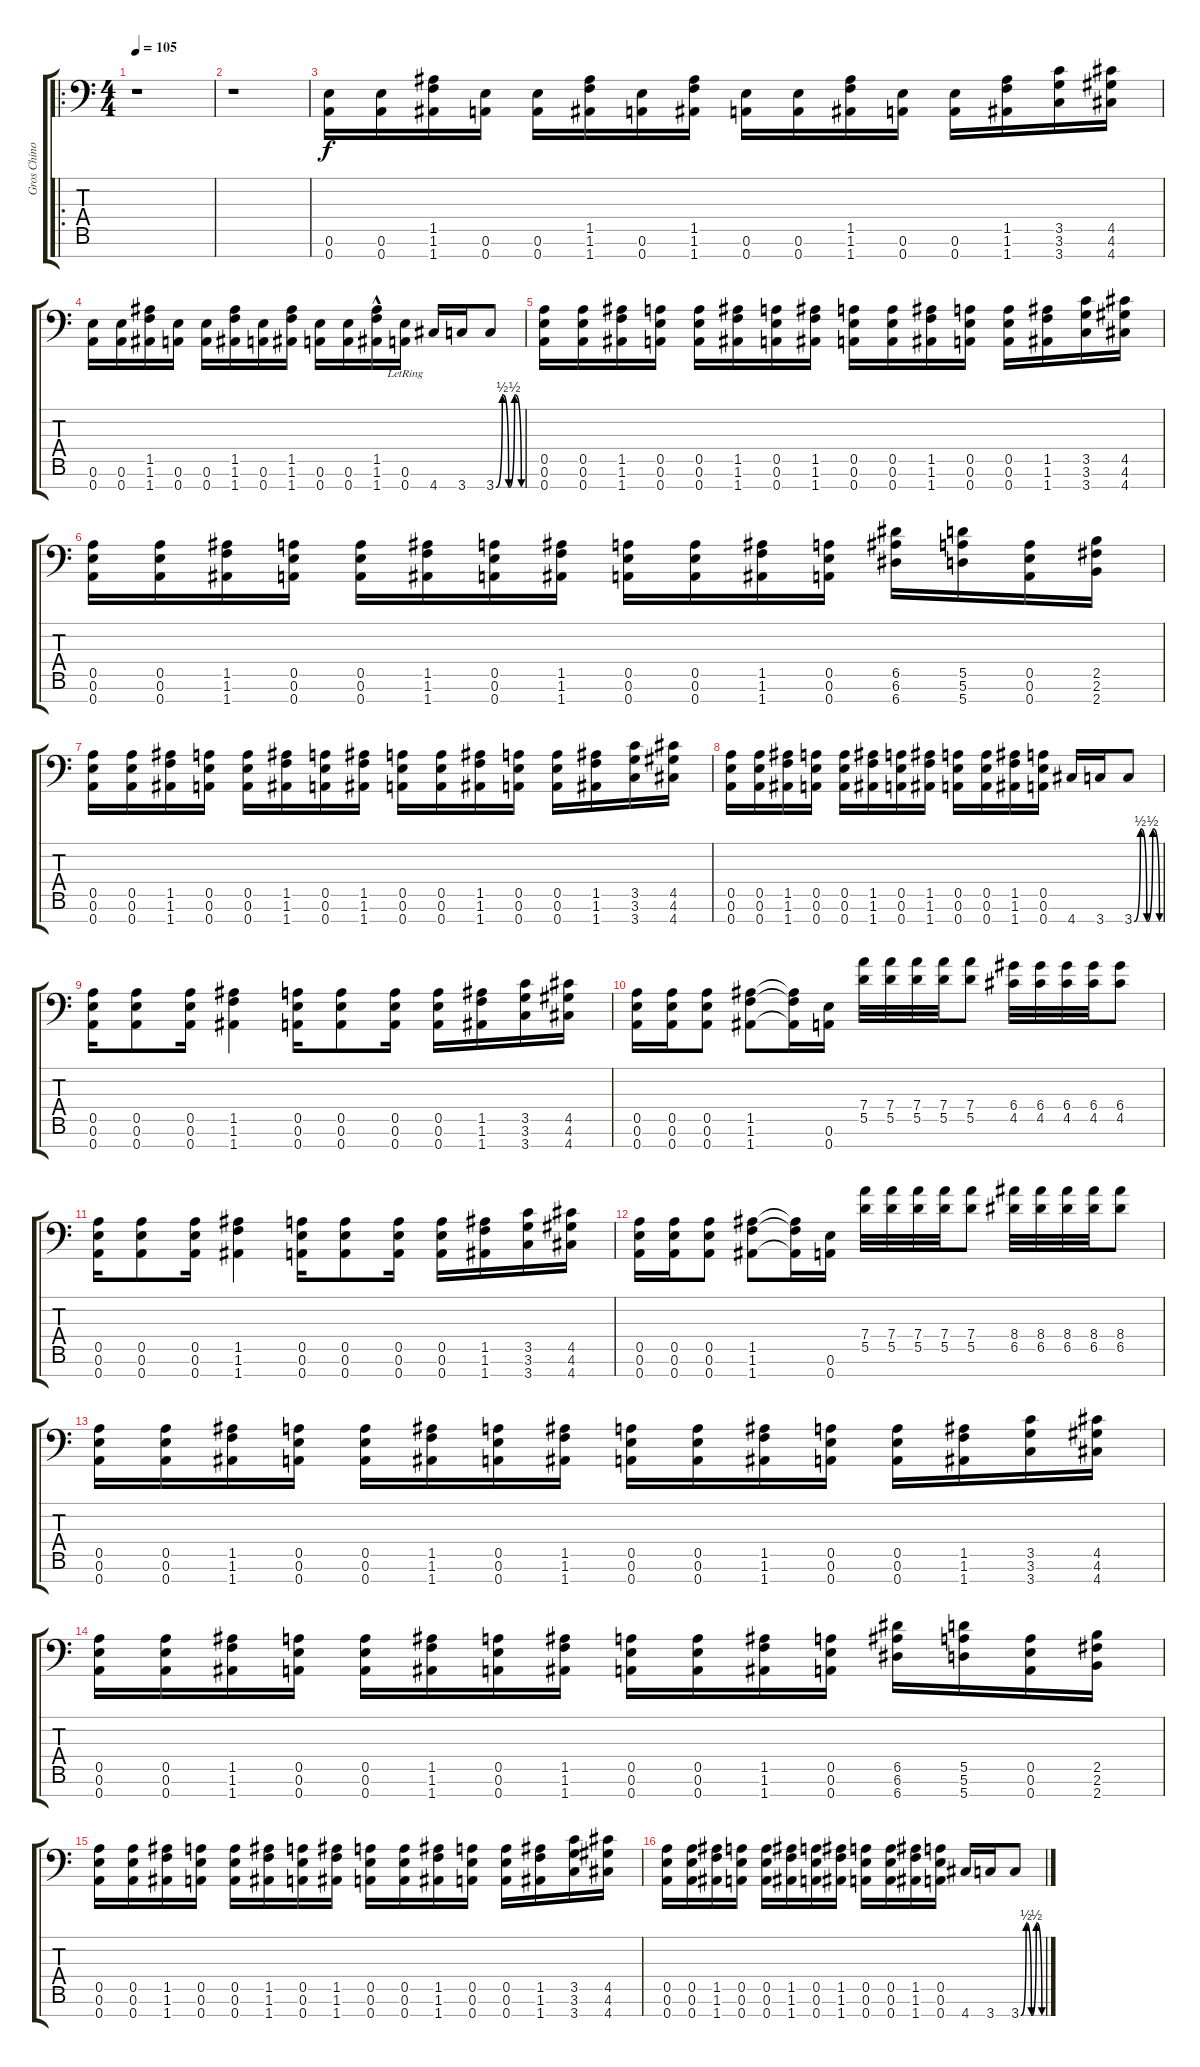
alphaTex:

\track ("Gros Chino" "Gros Chino") {instrument distortionguitar}
\staff {score tabs}
\tuning (E4 B3 G3 D3 A2 E2 A1) {hide}
\ro
\ts (4 4)
\tempo 105
\clef f4
\ks c
r.1{dy f instrument distortionguitar} |
r.1 |
(0.6 0.7).16 (0.6 0.7).16 (1.5 1.6 1.7).16 (0.6 0.7).16 (0.6 0.7).16 (1.5 1.6 1.7).16 (0.6 0.7).16 (1.5 1.6 1.7).16 (0.6 0.7).16 (0.6 0.7).16 (1.5 1.6 1.7).16 (0.6 0.7).16 (0.6 0.7).16 (1.5 1.6 1.7).16 (3.5 3.6 3.7).16 (4.5 4.6 4.7).16 |
(0.6 0.7).16 (0.6 0.7).16 (1.5 1.6 1.7).16 (0.6 0.7).16 (0.6 0.7).16 (1.5 1.6 1.7).16 (0.6 0.7).16 (1.5 1.6 1.7).16 (0.6 0.7).16 (0.6 0.7).16 (1.5 1.6{hac} 1.7).16 (0.6 0.7{lr}).16 4.7.16 3.7.16 3.7{be (custom 0 0 15 2 30 0 44 2 60 0)}.8 |
(0.5 0.6 0.7).16 (0.5 0.6 0.7).16 (1.5 1.6 1.7).16 (0.5 0.6 0.7).16 (0.5 0.6 0.7).16 (1.5 1.6 1.7).16 (0.5 0.6 0.7).16 (1.5 1.6 1.7).16 (0.5 0.6 0.7).16 (0.5 0.6 0.7).16 (1.5 1.6 1.7).16 (0.5 0.6 0.7).16 (0.5 0.6 0.7).16 (1.5 1.6 1.7).16 (3.5 3.6 3.7).16 (4.5 4.6 4.7).16 |
(0.5 0.6 0.7).16 (0.5 0.6 0.7).16 (1.5 1.6 1.7).16 (0.5 0.6 0.7).16 (0.5 0.6 0.7).16 (1.5 1.6 1.7).16 (0.5 0.6 0.7).16 (1.5 1.6 1.7).16 (0.5 0.6 0.7).16 (0.5 0.6 0.7).16 (1.5 1.6 1.7).16 (0.5 0.6 0.7).16 (6.5 6.6 6.7).16 (5.5 5.6 5.7).16 (0.5 0.6 0.7).16 (2.5 2.6 2.7).16 |
(0.5 0.6 0.7).16 (0.5 0.6 0.7).16 (1.5 1.6 1.7).16 (0.5 0.6 0.7).16 (0.5 0.6 0.7).16 (1.5 1.6 1.7).16 (0.5 0.6 0.7).16 (1.5 1.6 1.7).16 (0.5 0.6 0.7).16 (0.5 0.6 0.7).16 (1.5 1.6 1.7).16 (0.5 0.6 0.7).16 (0.5 0.6 0.7).16 (1.5 1.6 1.7).16 (3.5 3.6 3.7).16 (4.5 4.6 4.7).16 |
(0.5 0.6 0.7).16 (0.5 0.6 0.7).16 (1.5 1.6 1.7).16 (0.5 0.6 0.7).16 (0.5 0.6 0.7).16 (1.5 1.6 1.7).16 (0.5 0.6 0.7).16 (1.5 1.6 1.7).16 (0.5 0.6 0.7).16 (0.5 0.6 0.7).16 (1.5 1.6 1.7).16 (0.5 0.6 0.7).16 4.7.16 3.7.16 3.7{be (custom 0 0 15 2 30 0 44 2 60 0)}.8 |
(0.5 0.6 0.7).16 (0.5 0.6 0.7).8 (0.5 0.6 0.7).16 (1.5 1.6 1.7).4 (0.5 0.6 0.7).16 (0.5 0.6 0.7).8 (0.5 0.6 0.7).16 (0.5 0.6 0.7).16 (1.5 1.6 1.7).16 (3.5 3.6 3.7).16 (4.5 4.6 4.7).16 |
(0.5 0.6 0.7).16 (0.5 0.6 0.7).16 (0.5 0.6 0.7).8 (1.5 1.6 1.7).8 (1.5{t} 1.6{t} 1.7{t}).16 (0.6 0.7).16 (7.4 5.5).32 (7.4 5.5).32 (7.4 5.5).32 (7.4 5.5).32 (7.4 5.5).8 (6.4 4.5).32 (6.4 4.5).32 (6.4 4.5).32 (6.4 4.5).32 (6.4 4.5).8 |
(0.5 0.6 0.7).16 (0.5 0.6 0.7).8 (0.5 0.6 0.7).16 (1.5 1.6 1.7).4 (0.5 0.6 0.7).16 (0.5 0.6 0.7).8 (0.5 0.6 0.7).16 (0.5 0.6 0.7).16 (1.5 1.6 1.7).16 (3.5 3.6 3.7).16 (4.5 4.6 4.7).16 |
(0.5 0.6 0.7).16 (0.5 0.6 0.7).16 (0.5 0.6 0.7).8 (1.5 1.6 1.7).8 (1.5{t} 1.6{t} 1.7{t}).16 (0.6 0.7).16 (7.4 5.5).32 (7.4 5.5).32 (7.4 5.5).32 (7.4 5.5).32 (7.4 5.5).8 (8.4 6.5).32 (8.4 6.5).32 (8.4 6.5).32 (8.4 6.5).32 (8.4 6.5).8 |
(0.5 0.6 0.7).16 (0.5 0.6 0.7).16 (1.5 1.6 1.7).16 (0.5 0.6 0.7).16 (0.5 0.6 0.7).16 (1.5 1.6 1.7).16 (0.5 0.6 0.7).16 (1.5 1.6 1.7).16 (0.5 0.6 0.7).16 (0.5 0.6 0.7).16 (1.5 1.6 1.7).16 (0.5 0.6 0.7).16 (0.5 0.6 0.7).16 (1.5 1.6 1.7).16 (3.5 3.6 3.7).16 (4.5 4.6 4.7).16 |
(0.5 0.6 0.7).16 (0.5 0.6 0.7).16 (1.5 1.6 1.7).16 (0.5 0.6 0.7).16 (0.5 0.6 0.7).16 (1.5 1.6 1.7).16 (0.5 0.6 0.7).16 (1.5 1.6 1.7).16 (0.5 0.6 0.7).16 (0.5 0.6 0.7).16 (1.5 1.6 1.7).16 (0.5 0.6 0.7).16 (6.5 6.6 6.7).16 (5.5 5.6 5.7).16 (0.5 0.6 0.7).16 (2.5 2.6 2.7).16 |
(0.5 0.6 0.7).16 (0.5 0.6 0.7).16 (1.5 1.6 1.7).16 (0.5 0.6 0.7).16 (0.5 0.6 0.7).16 (1.5 1.6 1.7).16 (0.5 0.6 0.7).16 (1.5 1.6 1.7).16 (0.5 0.6 0.7).16 (0.5 0.6 0.7).16 (1.5 1.6 1.7).16 (0.5 0.6 0.7).16 (0.5 0.6 0.7).16 (1.5 1.6 1.7).16 (3.5 3.6 3.7).16 (4.5 4.6 4.7).16 |
(0.5 0.6 0.7).16 (0.5 0.6 0.7).16 (1.5 1.6 1.7).16 (0.5 0.6 0.7).16 (0.5 0.6 0.7).16 (1.5 1.6 1.7).16 (0.5 0.6 0.7).16 (1.5 1.6 1.7).16 (0.5 0.6 0.7).16 (0.5 0.6 0.7).16 (1.5 1.6 1.7).16 (0.5 0.6 0.7).16 4.7.16 3.7.16 3.7{be (custom 0 0 15 2 30 0 44 2 60 0)}.8
